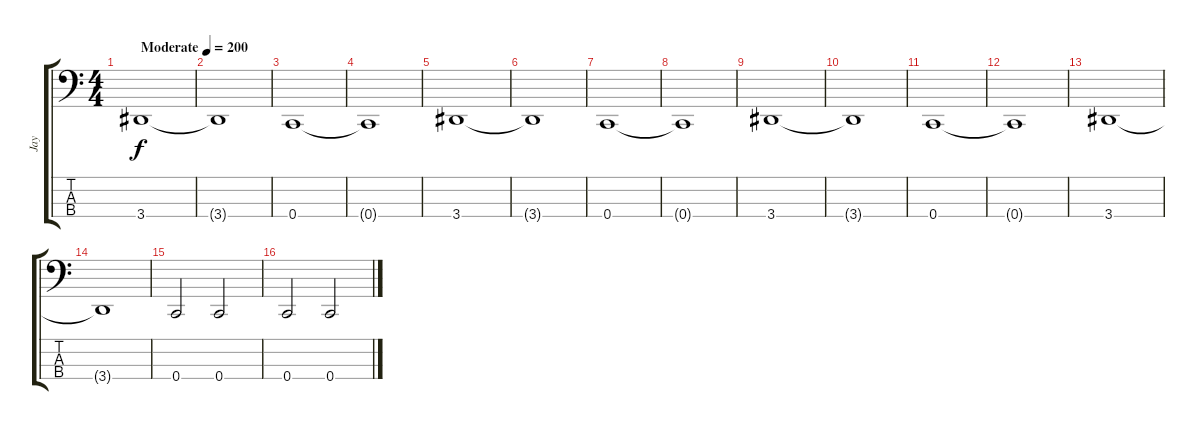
\track ("Jay" "Jay") {instrument electricbasspick}
\staff {score tabs}
\tuning (F2 C2 G1 C1) {hide}
\ts (4 4)
\tempo (200 "Moderate")
\tempo 130
\tempo (200 "Moderate")
\clef f4
\ks c
3.4.1{dy f instrument electricbasspick} |
3.4{t}.1 |
0.4.1 |
0.4{t}.1 |
3.4.1 |
3.4{t}.1 |
0.4.1 |
0.4{t}.1 |
3.4.1 |
3.4{t}.1 |
0.4.1 |
0.4{t}.1 |
3.4.1 |
3.4{t}.1 |
0.4.2 0.4.2 |
0.4.2 0.4.2
